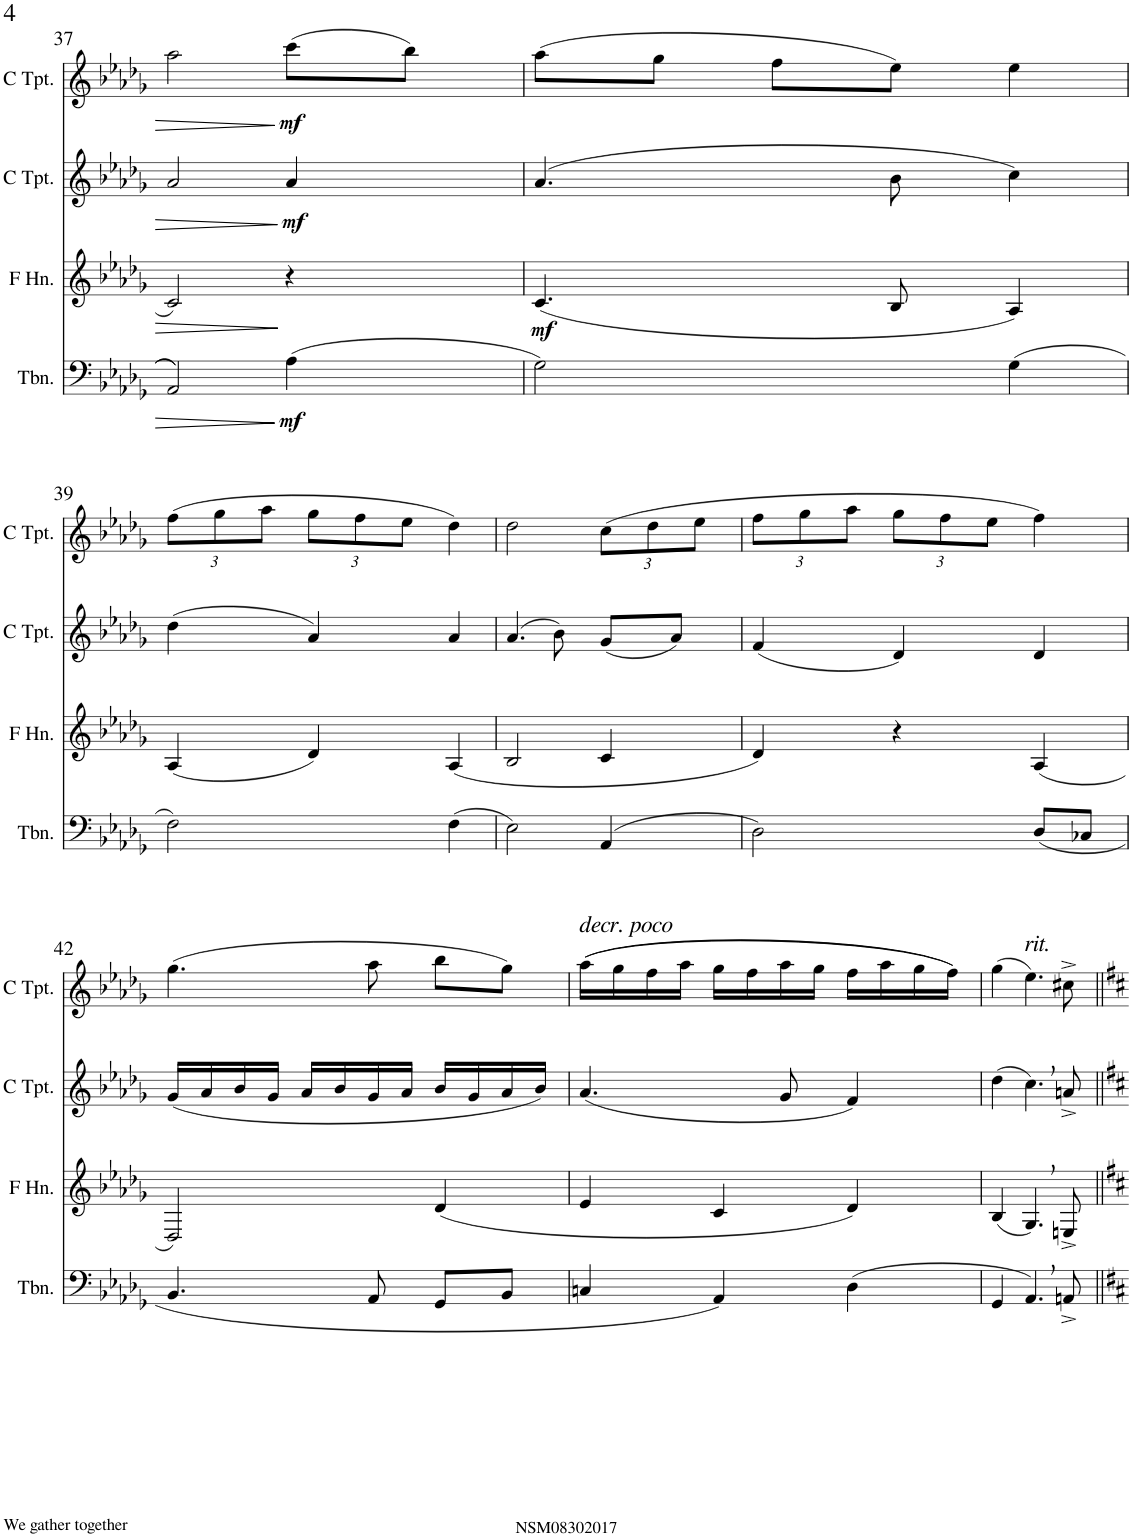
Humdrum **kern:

**kern	**dynam	**kern	**dynam	**kern	**dynam	**kern	**dynam
*part4	*part4	*part3	*part3	*part2	*part2	*part1	*part1
*staff4	*staff4	*staff3	*staff3	*staff2	*staff2	*staff1	*staff1
*I"Trombone	*	*I"Horn in F	*	*I"C Trumpet	*	*I"C Trumpet	*
*I'Tbn.	*	*	*	*I'C Tpt.	*	*I'C Tpt.	*
!!LO:PB:g=z
*clefF4	*	*clefG2	*	*clefG2	*	*clefG2	*
*	*	*ITrd4c7	*	*	*	*	*
*k[b-e-a-d-g-]	*	*k[b-e-a-d-g-]	*	*k[b-e-a-d-g-]	*	*k[b-e-a-d-g-]	*
*M3/4	*	*M3/4	*	*M3/4	*	*M3/4	*
=37	=37	=37	=37	=37	=37	=37	=37
2AA-/	.	2c/	.	2a-/	.	2aa-\	.
!	!LO:DY:b	!	!	!	!LO:DY:b	!	!LO:DY:b
(4A-\	mf	4r	.	4a-/	mf	(8ccc\L	mf
.	.	.	.	.	.	8bb-\J)	.
=38	=38	=38	=38	=38	=38	=38	=38
!	!	!	!LO:DY:b	!	!	!	!
2G-\)	.	(4.c/	mf	(4.a-/	.	(8aa-\L	.
.	.	.	.	.	.	8gg-\J	.
.	.	.	.	.	.	8ff\L	.
.	.	8B-/	.	8b-\	.	8ee-\J)	.
(4G-\	.	4A-/)	.	4cc\)	.	4ee-\	.
!!LO:LB:g=z
=39	=39	=39	=39	=39	=39	=39	=39
*	*	*	*	*	*	*Xbrackettup	*
2F\)	.	(4A-/	.	(4dd-\	.	(12ff\L	.
.	.	.	.	.	.	12gg-\	.
.	.	.	.	.	.	12aa-\J	.
.	.	4d-/)	.	4a-/)	.	12gg-\L	.
.	.	.	.	.	.	12ff\	.
.	.	.	.	.	.	12ee-\J	.
(4F\	.	(4A-/	.	4a-/	.	4dd-\)	.
=40	=40	=40	=40	=40	=40	=40	=40
2E-\)	.	2B-/	.	(4.a-/	.	2dd-\	.
.	.	.	.	8b-\)	.	.	.
(4AA-/	.	4c/	.	(8g-/L	.	(12cc\L	.
.	.	.	.	.	.	12dd-\	.
.	.	.	.	8a-/J)	.	.	.
.	.	.	.	.	.	12ee-\J	.
=41	=41	=41	=41	=41	=41	=41	=41
2D-\)	.	4d-/)	.	(4f/	.	12ff\L	.
.	.	.	.	.	.	12gg-\	.
.	.	.	.	.	.	12aa-\J	.
.	.	4r	.	4d-/)	.	12gg-\L	.
.	.	.	.	.	.	12ff\	.
.	.	.	.	.	.	12ee-\J	.
(8D-/L	.	(4A-/	.	4d-/	.	4ff\)	.
8C-X/J	.	.	.	.	.	.	.
!!LO:LB:g=z
=42	=42	=42	=42	=42	=42	=42	=42
4.BB-/	.	2D-/)	.	(16g-/LL	.	(4.gg-\	.
.	.	.	.	16a-/	.	.	.
.	.	.	.	16b-/	.	.	.
.	.	.	.	16g-/JJ	.	.	.
.	.	.	.	16a-/LL	.	.	.
.	.	.	.	16b-/	.	.	.
8AA-/	.	.	.	16g-/	.	8aa-\	.
.	.	.	.	16a-/JJ	.	.	.
8GG-/L	.	(4d-/	.	16b-/LL	.	8bb-\L	.
.	.	.	.	16g-/	.	.	.
8BB-/J	.	.	.	16a-/	.	8gg-\J)	.
.	.	.	.	16b-/JJ)	.	.	.
=43	=43	=43	=43	=43	=43	=43	=43
!	!	!	!	!	!	!LO:TX:a:i:t=decr. poco	!
4Cn/	.	4e-/	.	(4.a-/	.	((16aa-\LL	.
.	.	.	.	.	.	16gg-\	.
.	.	.	.	.	.	16ff\	.
.	.	.	.	.	.	16aa-\JJ	.
4AA-/)	.	4c/	.	.	.	16gg-\LL	.
.	.	.	.	.	.	16ff\	.
.	.	.	.	8g-/	.	16aa-\	.
.	.	.	.	.	.	16gg-\JJ	.
(4D-\	.	4d-/)	.	4f/)	.	16ff\LL	.
.	.	.	.	.	.	16aa-\	.
.	.	.	.	.	.	16gg-\	.
.	.	.	.	.	.	16ff\JJ))	.
=44	=44	=44	=44	=44	=44	=44	=44
4GG-/	.	(4B-/	.	(4dd-\	.	(4gg-\	.
!	!	!	!	!	!	!LO:TX:a:i:t=rit.	!
4.AA-,/)	.	4.G-,/)	.	4.cc,\)	.	4.ee-\)	.
8AAn^/	.	8En^/	.	8an^/	.	8cc#X^\	.
=||	=||	=||	=||	=||	=||	=||	=||
*-	*-	*-	*-	*-	*-	*-	*-
